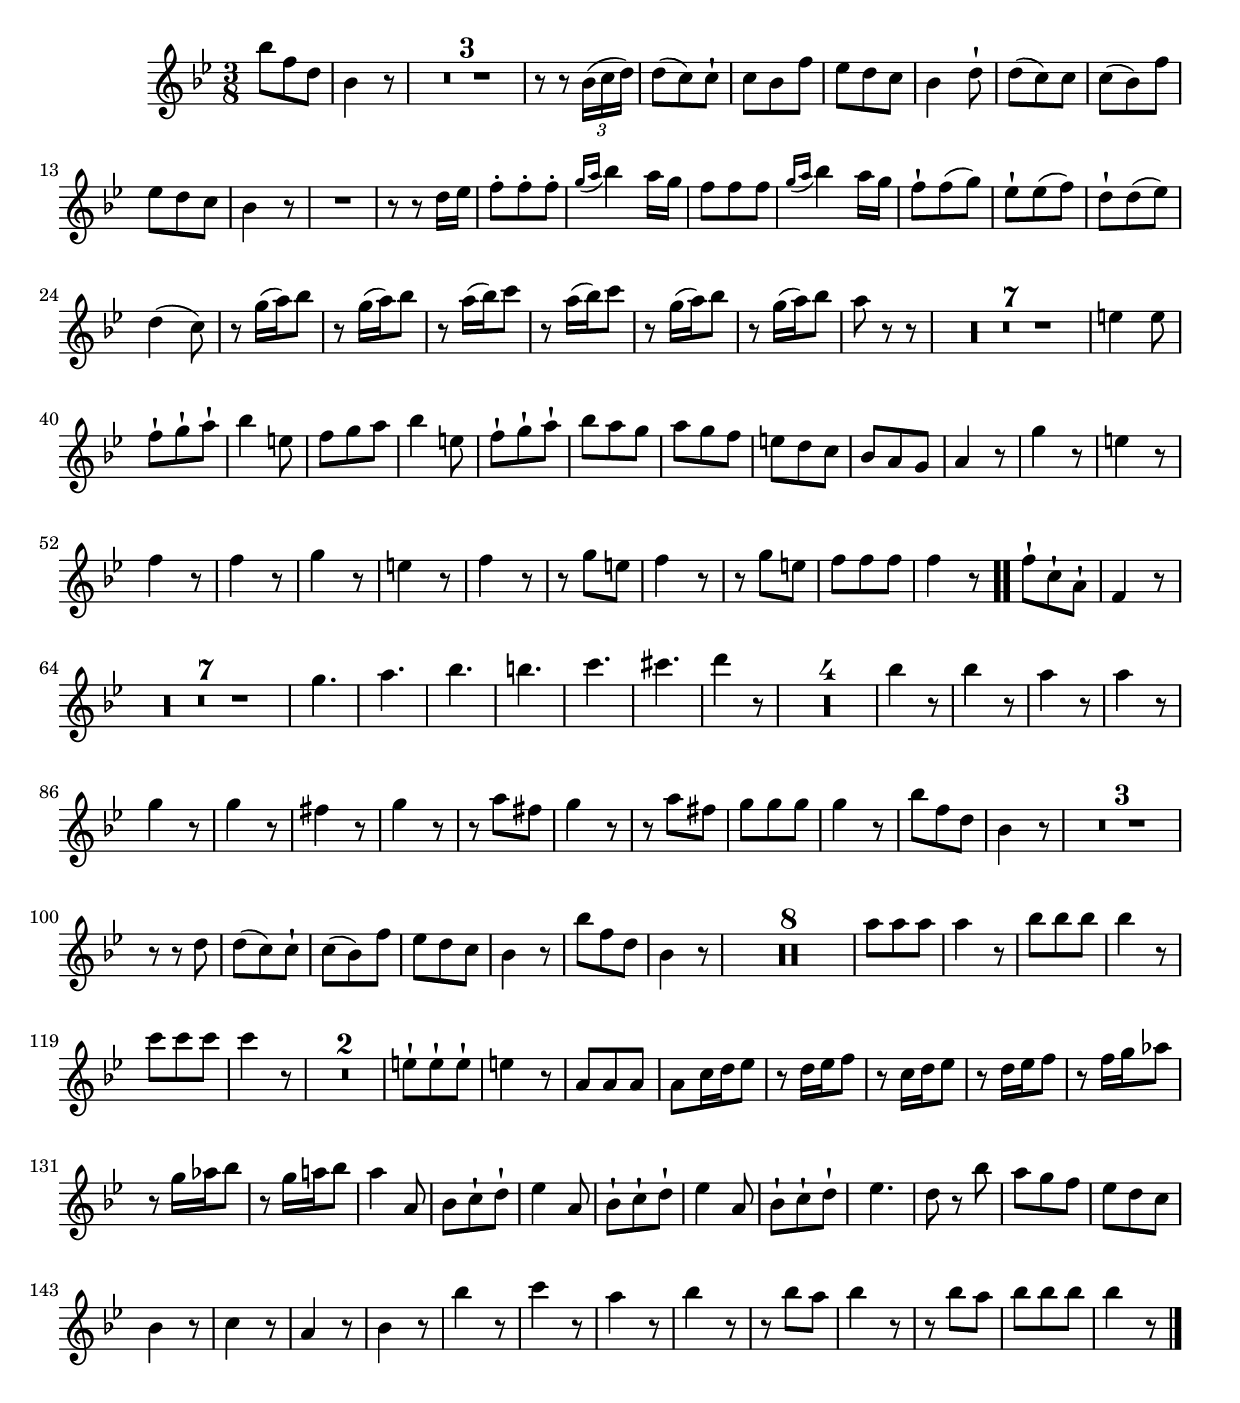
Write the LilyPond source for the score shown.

\version "2.10.25"      %Gossec - Symphonie si bémol
                        %Hautbois1 - 3e mvt
\relative c''{
\clef treble
\key bes \major
\time 3/8




bes'8 f d
bes4 r8
\set Score.skipBars = ##t R4. * 3
%
%
r8 r \times 2/3 {bes16[( c d)]}
d8( c) c-|
c bes f'
ees d c
bes4 d8-|
d( c) c
c( bes) f'
ees d c
bes4 r8
R4.
r8 r d16 ees
f8-. f-. f-.
\appoggiatura {g16[ a]} bes4 a16 g
f8 f f
\appoggiatura {g16[ a]} bes4 a16 g
f8-| f( g)
ees-| ees( f)
d-| d( ees)
d4( c8)
r g'16( a) bes8
r g16( a) bes8
r a16( bes) c8
r a16( bes) c8
r g16( a) bes8
r g16( a) bes8
a r r
\set Score.skipBars = ##t R4. * 7
%
%
%
%
%
%
e4 e8
f-| g-| a-|
bes4 e,8
f g a
bes4 e,8
f-| g-| a-|
bes a g
a g f
e d c
bes a g
a4 r8
g'4 r8 
e4 r8
f4 r8
f4 r8
g4 r8
e4 r8
f4 r8
r g e
f4 r8
r g e
f f f
f4 r8 \bar ".|."
f-| c-| a-|
f4 r8
\set Score.skipBars = ##t R4. * 7
%
%
%
%
%
%
g'4.
a
bes
b
c
cis
d4 r8
\set Score.skipBars = ##t R4. * 4
%
%
%
bes4 r8 
bes4 r8
a4 r8
a4 r8
g4 r8
g4 r8
fis4 r8
g4 r8
r a fis
g4 r8 
r a fis
g g g
g4 r8
bes f d
bes4 r8
\set Score.skipBars = ##t R4. * 3
%
%
r8 r d
d( c) c-|
c( bes) f'
ees d c
bes4 r8
bes' f d
bes4 r8
\set Score.skipBars = ##t R4. * 8
%
%
%
%
%
%
%
a'8 a a
a4 r8
bes bes bes 
bes4 r8
c c c
c4 r8
\set Score.skipBars = ##t R4. * 2
%
e,8-| e-| e-|
e4 r8
a, a a
a c16 d ees8
r d16 ees f8
r c16 d ees8
r d16 ees f8
r f16 g aes8
r g16 aes bes8
r g16 a! bes8
a4 a,8
bes c-| d-|
ees4 a,8
bes-| c-| d-|
ees4 a,8
bes-| c-| d-|
ees4.
d8 r bes'
a g f
ees d c
bes4 r8
c4 r8
a4 r8
bes4 r8
bes'4 r8 c4 r8
a4 r8
bes4 r8
r bes a
bes4 r8
r bes a
bes bes bes
bes4 r8 \bar "|." 
}
